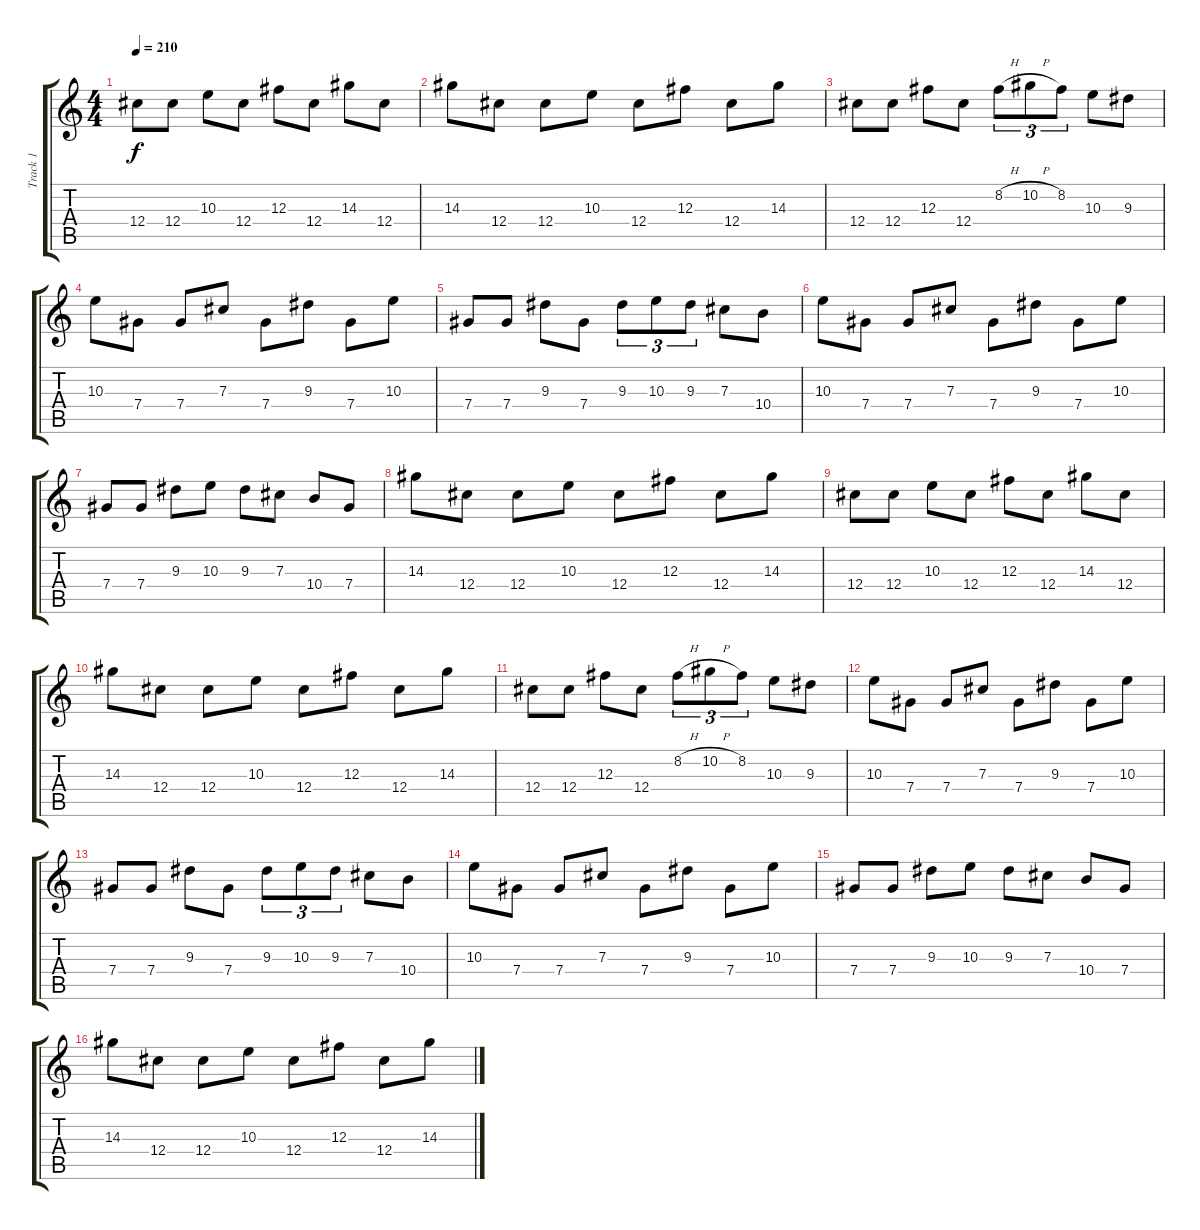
\track ("Track 1" "Track 1") {instrument distortionguitar}
\staff {score tabs}
\tuning (Eb4 Bb3 Gb3 Db3 Ab2 Db2) {hide}
\ts (4 4)
\tempo 210
\clef g2
\ks c
12.4.8{dy f} 12.4.8 10.3.8 12.4.8 12.3.8 12.4.8 14.3.8 12.4.8 |
14.3.8 12.4.8 12.4.8 10.3.8 12.4.8 12.3.8 12.4.8 14.3.8 |
12.4.8 12.4.8 12.3.8 12.4.8 8.2{h}.8{tu (3 2)} 10.2{h}.8{tu (3 2)} 8.2.8{tu (3 2)} 10.3.8 9.3.8 |
10.3.8 7.4.8 7.4.8 7.3.8 7.4.8 9.3.8 7.4.8 10.3.8 |
7.4.8 7.4.8 9.3.8 7.4.8 9.3.8{tu (3 2)} 10.3.8{tu (3 2)} 9.3.8{tu (3 2)} 7.3.8 10.4.8 |
10.3.8 7.4.8 7.4.8 7.3.8 7.4.8 9.3.8 7.4.8 10.3.8 |
7.4.8 7.4.8 9.3.8 10.3.8 9.3.8 7.3.8 10.4.8 7.4.8 |
14.3.8 12.4.8 12.4.8 10.3.8 12.4.8 12.3.8 12.4.8 14.3.8 |
12.4.8 12.4.8 10.3.8 12.4.8 12.3.8 12.4.8 14.3.8 12.4.8 |
14.3.8 12.4.8 12.4.8 10.3.8 12.4.8 12.3.8 12.4.8 14.3.8 |
12.4.8 12.4.8 12.3.8 12.4.8 8.2{h}.8{tu (3 2)} 10.2{h}.8{tu (3 2)} 8.2.8{tu (3 2)} 10.3.8 9.3.8 |
10.3.8 7.4.8 7.4.8 7.3.8 7.4.8 9.3.8 7.4.8 10.3.8 |
7.4.8 7.4.8 9.3.8 7.4.8 9.3.8{tu (3 2)} 10.3.8{tu (3 2)} 9.3.8{tu (3 2)} 7.3.8 10.4.8 |
10.3.8 7.4.8 7.4.8 7.3.8 7.4.8 9.3.8 7.4.8 10.3.8 |
7.4.8 7.4.8 9.3.8 10.3.8 9.3.8 7.3.8 10.4.8 7.4.8 |
14.3.8 12.4.8 12.4.8 10.3.8 12.4.8 12.3.8 12.4.8 14.3.8
